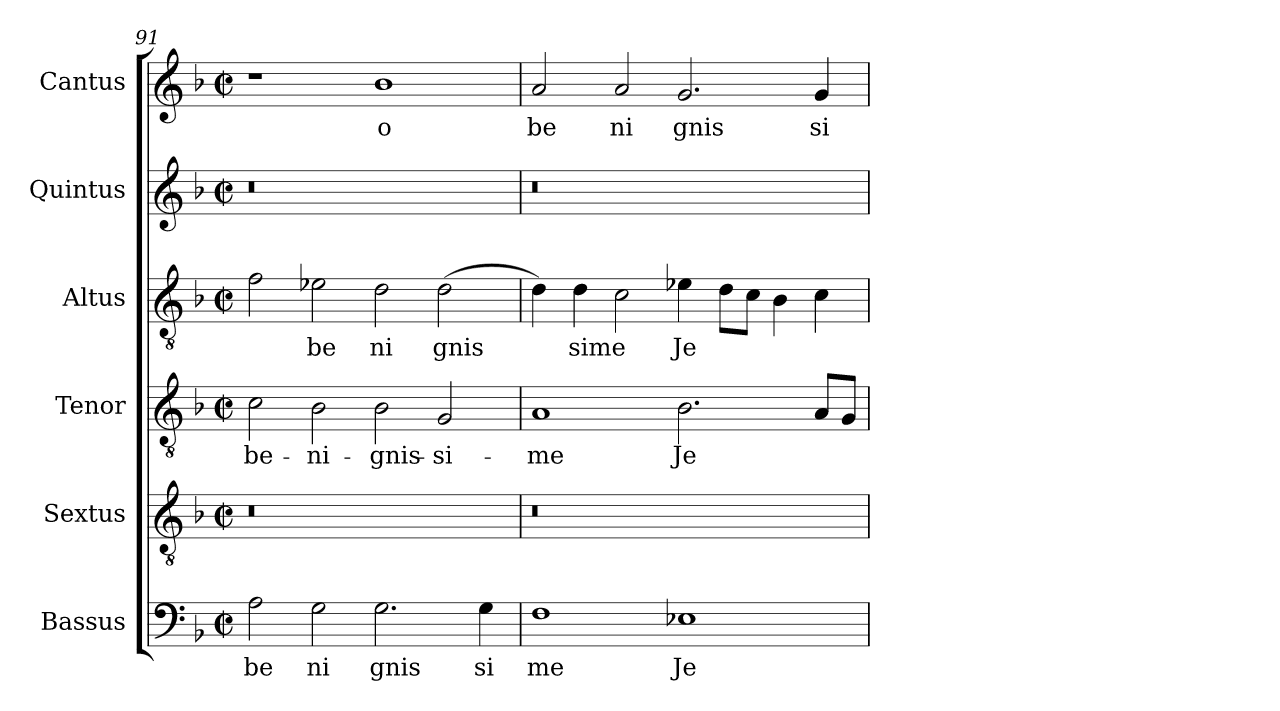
**kern	**text	**kern	**kern	**text	**kern	**text	**kern	**kern	**text
*part6	*part6	*part5	*part4	*part4	*part3	*part3	*part2	*part1	*part1
*staff6	*staff6	*staff5	*staff4	*staff4	*staff3	*staff3	*staff2	*staff1	*staff1
*I"Bassus	*	*I"Sextus	*I"Tenor	*	*I"Altus	*	*I"Quintus	*I"Cantus	*
*clefF4	*	*clefGv2	*clefGv2	*	*clefGv2	*	*clefG2	*clefG2	*
*k[b-]	*	*k[b-]	*k[b-]	*	*k[b-]	*	*k[b-]	*k[b-]	*
*F:	*	*F:	*F:	*	*F:	*	*F:	*F:	*
*M2/2	*	*M2/2	*M2/2	*	*M2/2	*	*M2/2	*M2/2	*
*met(c|)	*	*met(c|)	*met(c|)	*	*met(c|)	*	*met(c|)	*met(c|)	*
=91	=91	=91	=91	=91	=91	=91	=91	=91	=91
!	!LO:LY:b:cj	!	!	!LO:LY:b:cj	!	!	!	!	!
2A\	be	0r	2c\	be-	2f\	.	0r	1r	.
!	!LO:LY:b:cj	!	!	!LO:LY:b:cj	!	!LO:LY:b:cj	!	!	!
2G\	ni	.	2B-\	-ni-	2e-X\	be	.	.	.
!	!LO:LY:b:cj	!	!	!LO:LY:b:cj	!	!LO:LY:b:cj	!	!	!LO:LY:b:cj
2.G\	gnis	.	2B-\	-gnis-	2d\	ni	.	1b-	o
!	!	!	!	!LO:LY:b:cj	!	!LO:LY:b	!	!	!
.	.	.	2G/	-si-	(>2d\	gnis	.	.	.
!	!LO:LY:b:cj	!	!	!	!	!	!	!	!
4G\	si	.	.	.	.	.	.	.	.
!!LO:PB:g=z
=92	=92	=92	=92	=92	=92	=92	=92	=92	=92
!	!LO:LY:b:cj	!	!	!LO:LY:b:cj	!	!	!	!	!LO:LY:b:cj
1F	me	0r	1A	-me	4d\)	.	0r	2a/	be
!	!	!	!	!	!	!LO:LY:b	!	!	!
.	.	.	.	.	4d\	sime	.	.	.
!	!	!	!	!	!	!	!	!	!LO:LY:b:cj
.	.	.	.	.	2c\	.	.	2a/	ni
!	!LO:LY:b:cj	!	!	!LO:LY:b:cj	!	!LO:LY:b:cj	!	!	!LO:LY:b:cj
1E-X	Je	.	2.B-\	Je	4e-X\	Je	.	2.g/	gnis
.	.	.	.	.	8d\L	.	.	.	.
.	.	.	.	.	8c\J	.	.	.	.
.	.	.	.	.	4B-\	.	.	.	.
!	!	!	!	!	!	!	!	!	!LO:LY:b:cj
.	.	.	8A/L	.	4c\	.	.	4g/	si
.	.	.	8G/J	.	.	.	.	.	.
=	=	=	=	=	=	=	=	=	=
*-	*-	*-	*-	*-	*-	*-	*-	*-	*-
